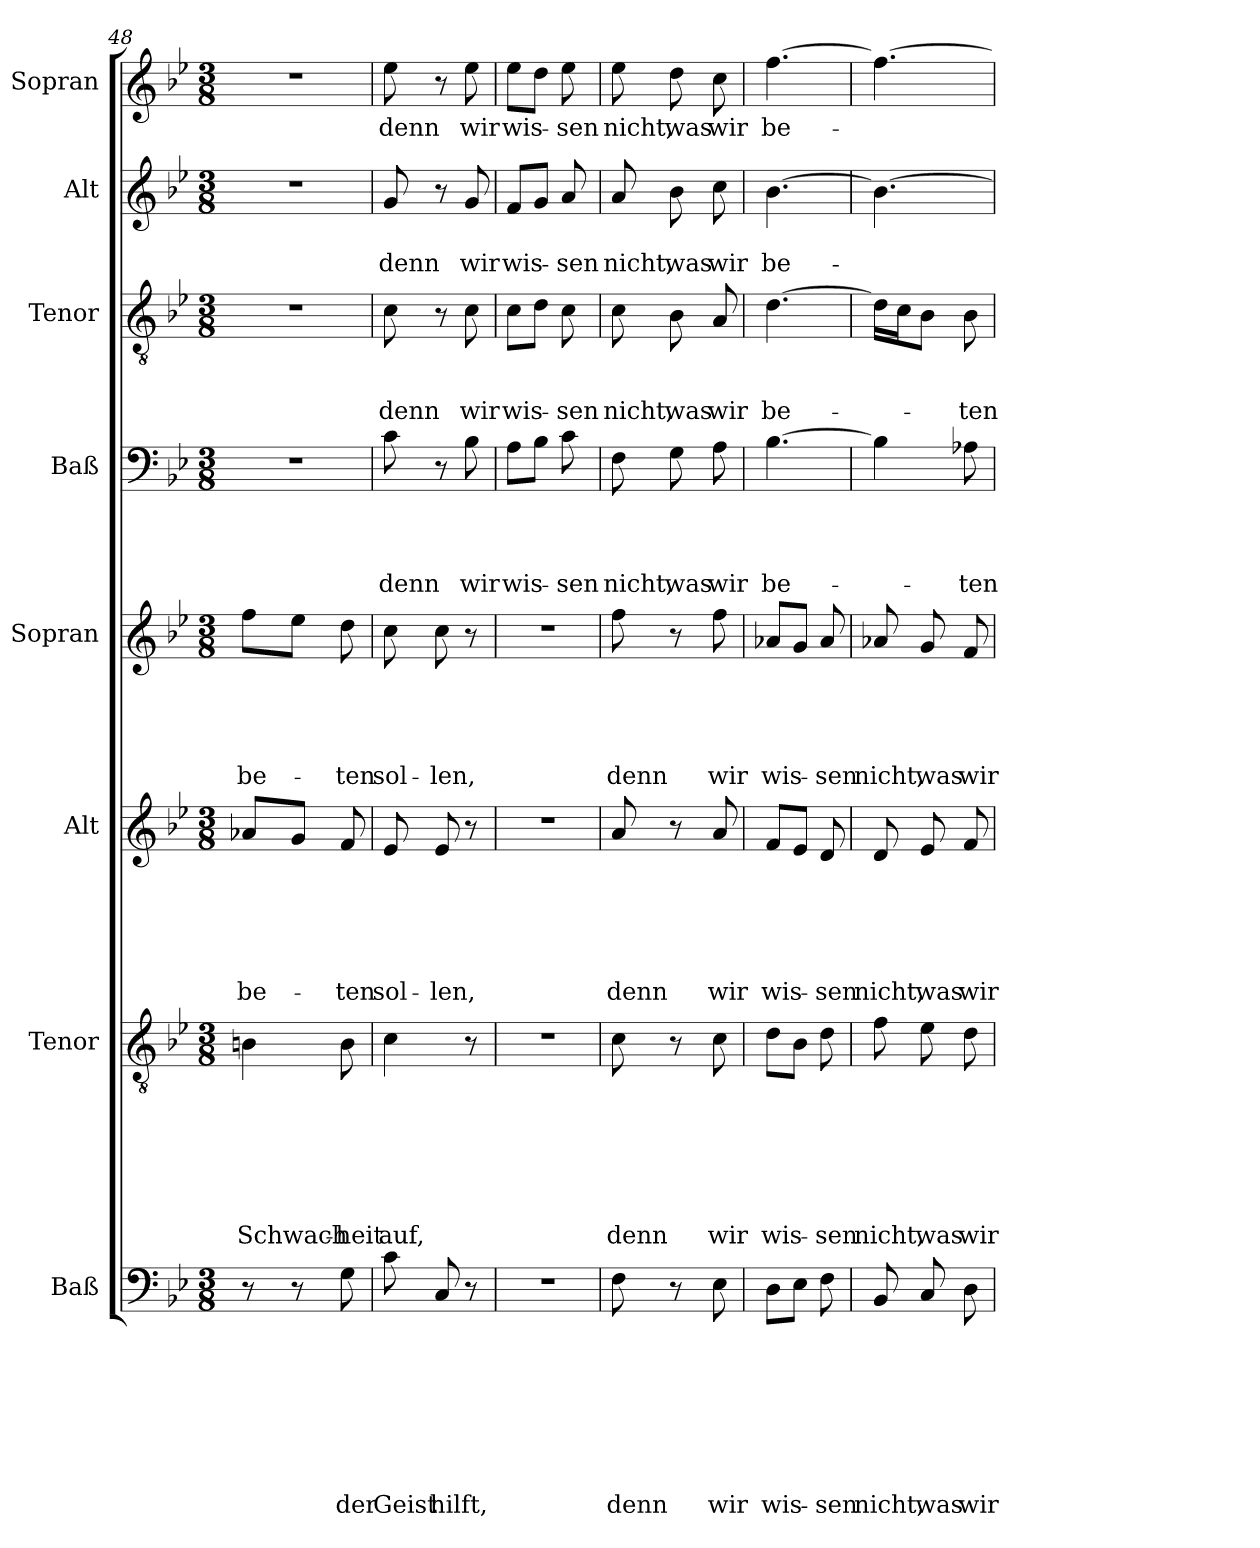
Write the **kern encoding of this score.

**kern	**text	**text	**text	**text	**text	**text	**text	**text	**kern	**text	**text	**text	**text	**text	**text	**text	**kern	**text	**text	**text	**text	**text	**text	**kern	**text	**text	**text	**text	**text	**kern	**text	**text	**text	**text	**kern	**text	**text	**text	**kern	**text	**text	**kern	**text
*part8	*part8	*part8	*part8	*part8	*part8	*part8	*part8	*part8	*part7	*part7	*part7	*part7	*part7	*part7	*part7	*part7	*part6	*part6	*part6	*part6	*part6	*part6	*part6	*part5	*part5	*part5	*part5	*part5	*part5	*part4	*part4	*part4	*part4	*part4	*part3	*part3	*part3	*part3	*part2	*part2	*part2	*part1	*part1
*staff8	*staff8	*staff8	*staff8	*staff8	*staff8	*staff8	*staff8	*staff8	*staff7	*staff7	*staff7	*staff7	*staff7	*staff7	*staff7	*staff7	*staff6	*staff6	*staff6	*staff6	*staff6	*staff6	*staff6	*staff5	*staff5	*staff5	*staff5	*staff5	*staff5	*staff4	*staff4	*staff4	*staff4	*staff4	*staff3	*staff3	*staff3	*staff3	*staff2	*staff2	*staff2	*staff1	*staff1
*I"Baß	*	*	*	*	*	*	*	*	*I"Tenor	*	*	*	*	*	*	*	*I"Alt	*	*	*	*	*	*	*I"Sopran	*	*	*	*	*	*I"Baß	*	*	*	*	*I"Tenor	*	*	*	*I"Alt	*	*	*I"Sopran	*
*clefF4	*	*	*	*	*	*	*	*	*clefGv2	*	*	*	*	*	*	*	*clefG2	*	*	*	*	*	*	*clefG2	*	*	*	*	*	*clefF4	*	*	*	*	*clefGv2	*	*	*	*clefG2	*	*	*clefG2	*
*k[b-e-]	*	*	*	*	*	*	*	*	*k[b-e-]	*	*	*	*	*	*	*	*k[b-e-]	*	*	*	*	*	*	*k[b-e-]	*	*	*	*	*	*k[b-e-]	*	*	*	*	*k[b-e-]	*	*	*	*k[b-e-]	*	*	*k[b-e-]	*
*B-:	*	*	*	*	*	*	*	*	*B-:	*	*	*	*	*	*	*	*B-:	*	*	*	*	*	*	*B-:	*	*	*	*	*	*B-:	*	*	*	*	*B-:	*	*	*	*B-:	*	*	*B-:	*
*M3/8	*	*	*	*	*	*	*	*	*M3/8	*	*	*	*	*	*	*	*M3/8	*	*	*	*	*	*	*M3/8	*	*	*	*	*	*M3/8	*	*	*	*	*M3/8	*	*	*	*M3/8	*	*	*M3/8	*
=48	=48	=48	=48	=48	=48	=48	=48	=48	=48	=48	=48	=48	=48	=48	=48	=48	=48	=48	=48	=48	=48	=48	=48	=48	=48	=48	=48	=48	=48	=48	=48	=48	=48	=48	=48	=48	=48	=48	=48	=48	=48	=48	=48
8r	.	.	.	.	.	.	.	.	4Bn!\	.	.	.	.	.	.	Schwach-	8a-X!/L	.	.	.	.	.	be-	8ff!\L	.	.	.	.	be-	4.r	.	.	.	.	4.r	.	.	.	4.r	.	.	4.r	.
8r	.	.	.	.	.	.	.	.	.	.	.	.	.	.	.	.	8g!/J	.	.	.	.	.	.	8ee-!\J	.	.	.	.	.	.	.	.	.	.	.	.	.	.	.	.	.	.	.
8G!\	.	.	.	.	.	.	.	der	8B!\	.	.	.	.	.	.	-heit	8f!/	.	.	.	.	.	-ten	8dd!\	.	.	.	.	-ten	.	.	.	.	.	.	.	.	.	.	.	.	.	.
=49	=49	=49	=49	=49	=49	=49	=49	=49	=49	=49	=49	=49	=49	=49	=49	=49	=49	=49	=49	=49	=49	=49	=49	=49	=49	=49	=49	=49	=49	=49	=49	=49	=49	=49	=49	=49	=49	=49	=49	=49	=49	=49	=49
8c!\	.	.	.	.	.	.	.	Geist	4c!\	.	.	.	.	.	.	auf,	8e-!/	.	.	.	.	.	sol-	8cc!\	.	.	.	.	sol-	8c!\	.	.	.	denn	8c!\	.	.	denn	8g!/	.	denn	8ee-!\	denn
8C!/	.	.	.	.	.	.	.	hilft,	.	.	.	.	.	.	.	.	8e-!/	.	.	.	.	.	-len,	8cc!\	.	.	.	.	-len,	8r	.	.	.	.	8r	.	.	.	8r	.	.	8r	.
8r	.	.	.	.	.	.	.	.	8r	.	.	.	.	.	.	.	8r	.	.	.	.	.	.	8r	.	.	.	.	.	8B-!\	.	.	.	wir	8c!\	.	.	wir	8g!/	.	wir	8ee-!\	wir
=50	=50	=50	=50	=50	=50	=50	=50	=50	=50	=50	=50	=50	=50	=50	=50	=50	=50	=50	=50	=50	=50	=50	=50	=50	=50	=50	=50	=50	=50	=50	=50	=50	=50	=50	=50	=50	=50	=50	=50	=50	=50	=50	=50
4.r	.	.	.	.	.	.	.	.	4.r	.	.	.	.	.	.	.	4.r	.	.	.	.	.	.	4.r	.	.	.	.	.	8A!\L	.	.	.	wis-	8c!\L	.	.	wis-	8f!/L	.	wis-	8ee-!\L	wis-
.	.	.	.	.	.	.	.	.	.	.	.	.	.	.	.	.	.	.	.	.	.	.	.	.	.	.	.	.	.	8B-!\J	.	.	.	.	8d!\J	.	.	.	8g!/J	.	.	8dd!\J	.
.	.	.	.	.	.	.	.	.	.	.	.	.	.	.	.	.	.	.	.	.	.	.	.	.	.	.	.	.	.	8c!\	.	.	.	-sen	8c!\	.	.	-sen	8a!/	.	-sen	8ee-!\	-sen
=51	=51	=51	=51	=51	=51	=51	=51	=51	=51	=51	=51	=51	=51	=51	=51	=51	=51	=51	=51	=51	=51	=51	=51	=51	=51	=51	=51	=51	=51	=51	=51	=51	=51	=51	=51	=51	=51	=51	=51	=51	=51	=51	=51
8F!\	.	.	.	.	.	.	.	denn	8c!\	.	.	.	.	.	.	denn	8a!/	.	.	.	.	.	denn	8ff!\	.	.	.	.	denn	8F!\	.	.	.	nicht,	8c!\	.	.	nicht,	8a!/	.	nicht,	8ee-!\	nicht,
8r	.	.	.	.	.	.	.	.	8r	.	.	.	.	.	.	.	8r	.	.	.	.	.	.	8r	.	.	.	.	.	8G!\	.	.	.	was	8B-!\	.	.	was	8b-!\	.	was	8dd!\	was
8E-!\	.	.	.	.	.	.	.	wir	8c!\	.	.	.	.	.	.	wir	8a!/	.	.	.	.	.	wir	8ff!\	.	.	.	.	wir	8A!\	.	.	.	wir	8A!/	.	.	wir	8cc!\	.	wir	8cc!\	wir
!!LO:PB:g=z
=52	=52	=52	=52	=52	=52	=52	=52	=52	=52	=52	=52	=52	=52	=52	=52	=52	=52	=52	=52	=52	=52	=52	=52	=52	=52	=52	=52	=52	=52	=52	=52	=52	=52	=52	=52	=52	=52	=52	=52	=52	=52	=52	=52
8D!\L	.	.	.	.	.	.	.	wis-	8d!\L	.	.	.	.	.	.	wis-	8f!/L	.	.	.	.	.	wis-	8a-X!/L	.	.	.	.	wis-	[4.B-!\	.	.	.	be-	[4.d!\	.	.	be-	[4.b-!\	.	be-	[4.ff!\	be-
8E-!\J	.	.	.	.	.	.	.	.	8B-!\J	.	.	.	.	.	.	.	8e-!/J	.	.	.	.	.	.	8g!/J	.	.	.	.	.	.	.	.	.	.	.	.	.	.	.	.	.	.	.
8F!\	.	.	.	.	.	.	.	-sen	8d!\	.	.	.	.	.	.	-sen	8d!/	.	.	.	.	.	-sen	8a-!/	.	.	.	.	-sen	.	.	.	.	.	.	.	.	.	.	.	.	.	.
=53	=53	=53	=53	=53	=53	=53	=53	=53	=53	=53	=53	=53	=53	=53	=53	=53	=53	=53	=53	=53	=53	=53	=53	=53	=53	=53	=53	=53	=53	=53	=53	=53	=53	=53	=53	=53	=53	=53	=53	=53	=53	=53	=53
8BB-!/	.	.	.	.	.	.	.	nicht,	8f!\	.	.	.	.	.	.	nicht,	8d!/	.	.	.	.	.	nicht,	8a-X!/	.	.	.	.	nicht,	4B-!\]	.	.	.	.	16d!\LL]	.	.	.	4.b-!\_	.	.	4.ff!\_	.
.	.	.	.	.	.	.	.	.	.	.	.	.	.	.	.	.	.	.	.	.	.	.	.	.	.	.	.	.	.	.	.	.	.	.	16c!\J	.	.	.	.	.	.	.	.
8C!/	.	.	.	.	.	.	.	was	8e-!\	.	.	.	.	.	.	was	8e-!/	.	.	.	.	.	was	8g!/	.	.	.	.	was	.	.	.	.	.	8B-!\J	.	.	.	.	.	.	.	.
8D!\	.	.	.	.	.	.	.	wir	8d!\	.	.	.	.	.	.	wir	8f!/	.	.	.	.	.	wir	8f!/	.	.	.	.	wir	8A-X!\	.	.	.	-ten	8B-!\	.	.	-ten	.	.	.	.	.
=	=	=	=	=	=	=	=	=	=	=	=	=	=	=	=	=	=	=	=	=	=	=	=	=	=	=	=	=	=	=	=	=	=	=	=	=	=	=	=	=	=	=	=
*-	*-	*-	*-	*-	*-	*-	*-	*-	*-	*-	*-	*-	*-	*-	*-	*-	*-	*-	*-	*-	*-	*-	*-	*-	*-	*-	*-	*-	*-	*-	*-	*-	*-	*-	*-	*-	*-	*-	*-	*-	*-	*-	*-
